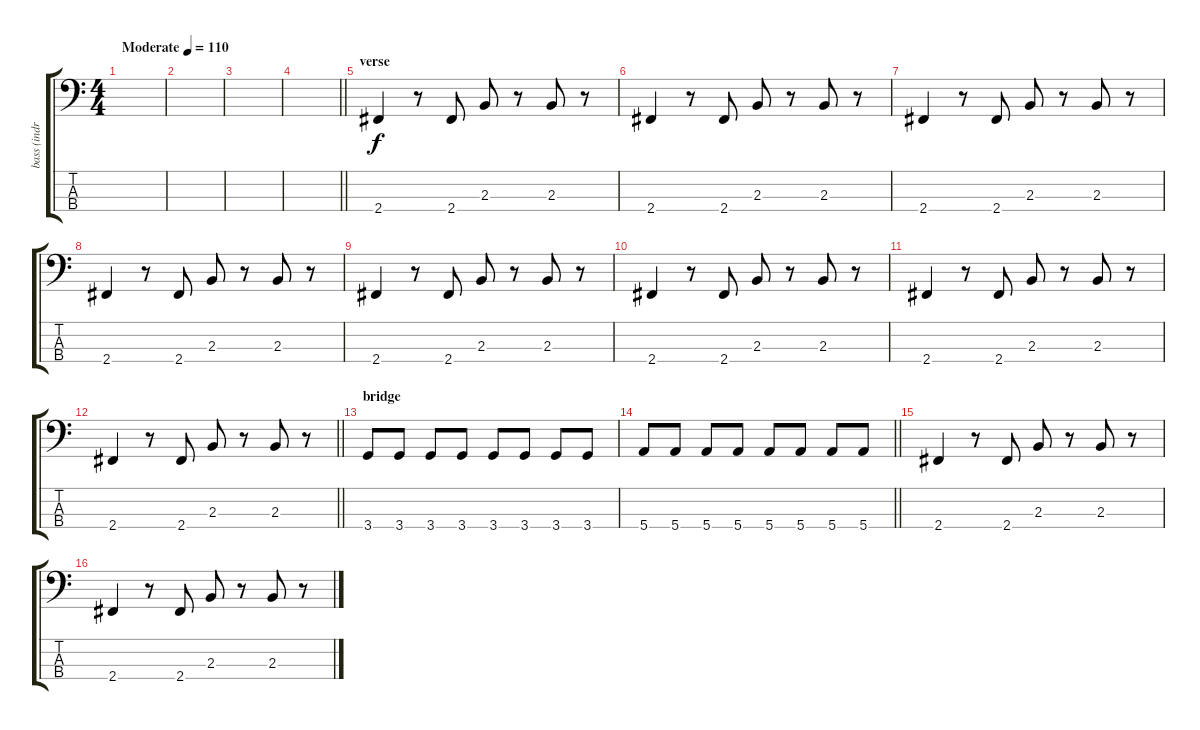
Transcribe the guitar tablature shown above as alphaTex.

\track ("bass (indra)" "bass (indr") {instrument electricbassfinger}
\staff {score tabs}
\tuning (G2 D2 A1 E1) {hide}
\ts (4 4)
\tempo (110 "Moderate")
\clef f4
\ks c
|
|
|
\barLineRight lightlight
|
\section ("" "verse")
2.4.4 r.8 2.4.8 2.3.8 r.8 2.3.8 r.8 |
2.4.4 r.8 2.4.8 2.3.8 r.8 2.3.8 r.8 |
2.4.4 r.8 2.4.8 2.3.8 r.8 2.3.8 r.8 |
2.4.4 r.8 2.4.8 2.3.8 r.8 2.3.8 r.8 |
2.4.4 r.8 2.4.8 2.3.8 r.8 2.3.8 r.8 |
2.4.4 r.8 2.4.8 2.3.8 r.8 2.3.8 r.8 |
2.4.4 r.8 2.4.8 2.3.8 r.8 2.3.8 r.8 |
\barLineRight lightlight
2.4.4 r.8 2.4.8 2.3.8 r.8 2.3.8 r.8 |
\section ("" "bridge")
3.4.8 3.4.8 3.4.8 3.4.8 3.4.8 3.4.8 3.4.8 3.4.8 |
\barLineRight lightlight
5.4.8 5.4.8 5.4.8 5.4.8 5.4.8 5.4.8 5.4.8 5.4.8 |
2.4.4 r.8 2.4.8 2.3.8 r.8 2.3.8 r.8 |
2.4.4 r.8 2.4.8 2.3.8 r.8 2.3.8 r.8
